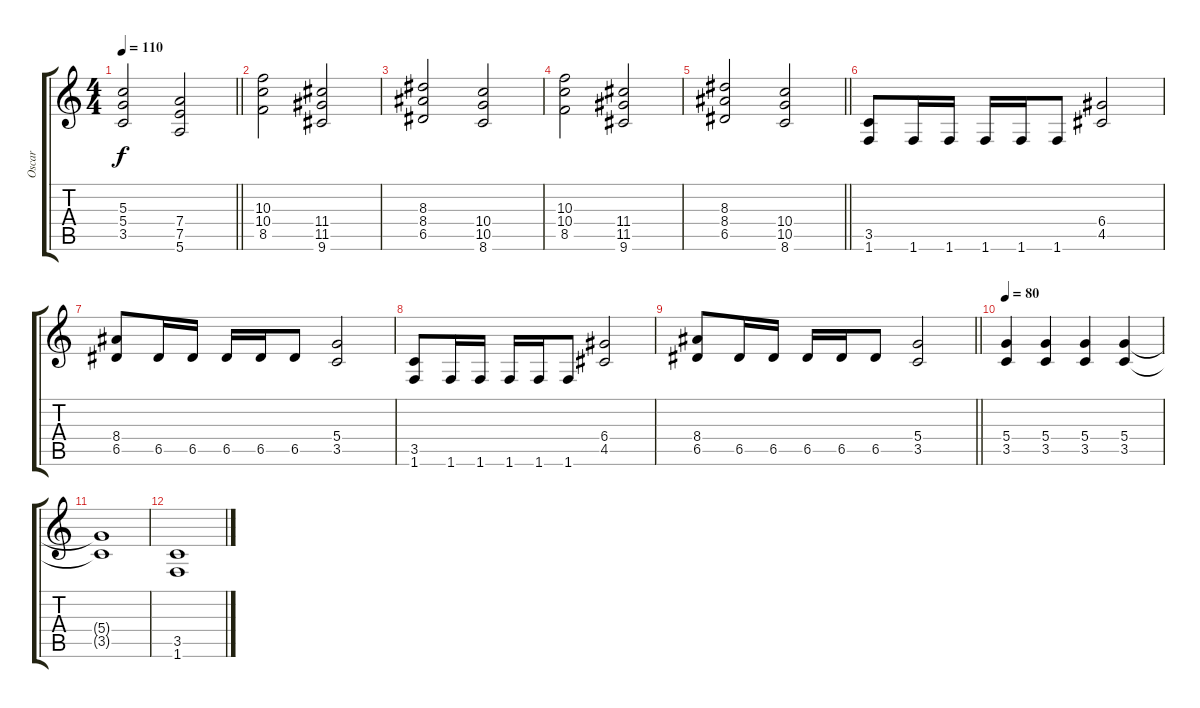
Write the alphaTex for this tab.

\track ("Oscar" "Oscar") {instrument distortionguitar}
\staff {score tabs}
\tuning (E4 B3 G3 D3 A2 E2) {hide}
\ts (4 4)
\tempo 110
\clef g2
\barLineRight lightlight
\ks c
(5.3 5.4 3.5).2{dy f} (7.4 7.5 5.6).2 |
(10.3 10.4 8.5).2 (11.4 11.5 9.6).2 |
(8.3 8.4 6.5).2 (10.4 10.5 8.6).2 |
(10.3 10.4 8.5).2 (11.4 11.5 9.6).2 |
\barLineRight lightlight
(8.3 8.4 6.5).2 (10.4 10.5 8.6).2 |
(3.5 1.6).8 1.6.16 1.6.16 1.6.16 1.6.16 1.6.8 (6.4 4.5).2 |
(8.4 6.5).8 6.5.16 6.5.16 6.5.16 6.5.16 6.5.8 (5.4 3.5).2 |
(3.5 1.6).8 1.6.16 1.6.16 1.6.16 1.6.16 1.6.8 (6.4 4.5).2 |
\barLineRight lightlight
(8.4 6.5).8 6.5.16 6.5.16 6.5.16 6.5.16 6.5.8 (5.4 3.5).2 |
\tempo 80
(5.4 3.5).4 (5.4 3.5).4 (5.4 3.5).4 (5.4 3.5).4 |
(5.4{t} 3.5{t}).1 |
(3.5 1.6).1
